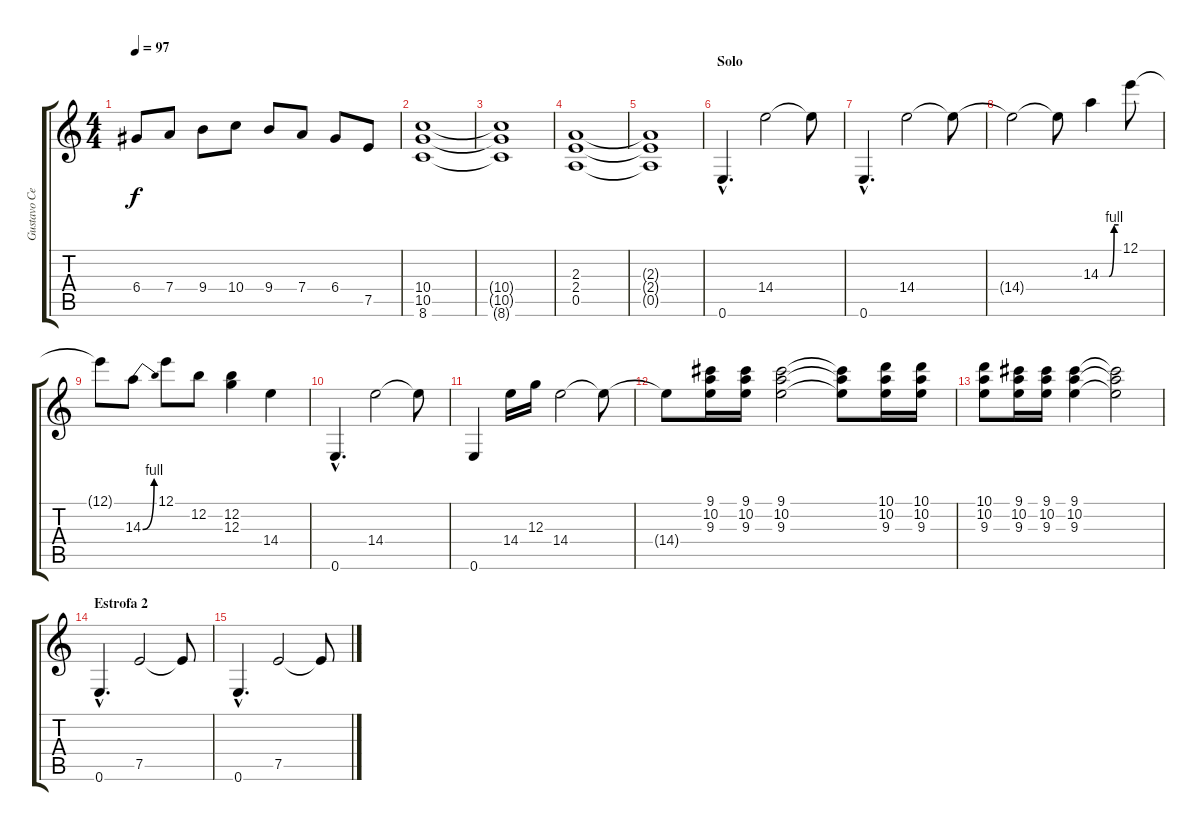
\track ("Gustavo Cerati" "Gustavo Ce") {instrument distortionguitar}
\staff {score tabs}
\tuning (E4 B3 G3 D3 A2 E2) {hide}
\ts (4 4)
\tempo 97
\clef g2
\ks c
6.4.8{dy f} 7.4.8 9.4.8 10.4.8 9.4.8 7.4.8 6.4.8 7.5.8 |
(10.4 10.5 8.6).1 |
(10.4{t} 10.5{t} 8.6{t}).1 |
(2.3 2.4 0.5).1 |
(2.3{t} 2.4{t} 0.5{t}).1 |
\section ("" "Solo")
0.6{hac}.4{d} 14.4.2 14.4{t}.8 |
0.6{hac}.4{d} 14.4.2 14.4{t}.8 |
14.4{t}.2 14.4{t}.8 14.3{be (custom 0 0 28 0 45 4 60 4)}.4 12.1.8 |
12.1{t}.8 14.3{be (bend 0 0 60 4)}.8 12.1.8 12.2.8 (12.2 12.3).4 14.4.4 |
0.6{hac}.4{d} 14.4.2 14.4{t}.8 |
0.6.4 14.4.16 12.3.16 14.4.2 14.4{t}.8 |
14.4{t}.8 (9.1 10.2 9.3).16 (9.1 10.2 9.3).16 (9.1 10.2 9.3).2 (9.1{t} 10.2{t} 9.3{t}).8 (10.1 10.2 9.3).16 (10.1 10.2 9.3).16 |
(10.1 10.2 9.3).8 (9.1 10.2 9.3).16 (9.1 10.2 9.3).16 (9.1 10.2 9.3).4 (9.1{t} 10.2{t} 9.3{t}).2 |
\section ("" "Estrofa 2")
0.6{hac}.4{d} 7.5.2 7.5{t}.8 |
0.6{hac}.4{d} 7.5.2 7.5{t}.8
